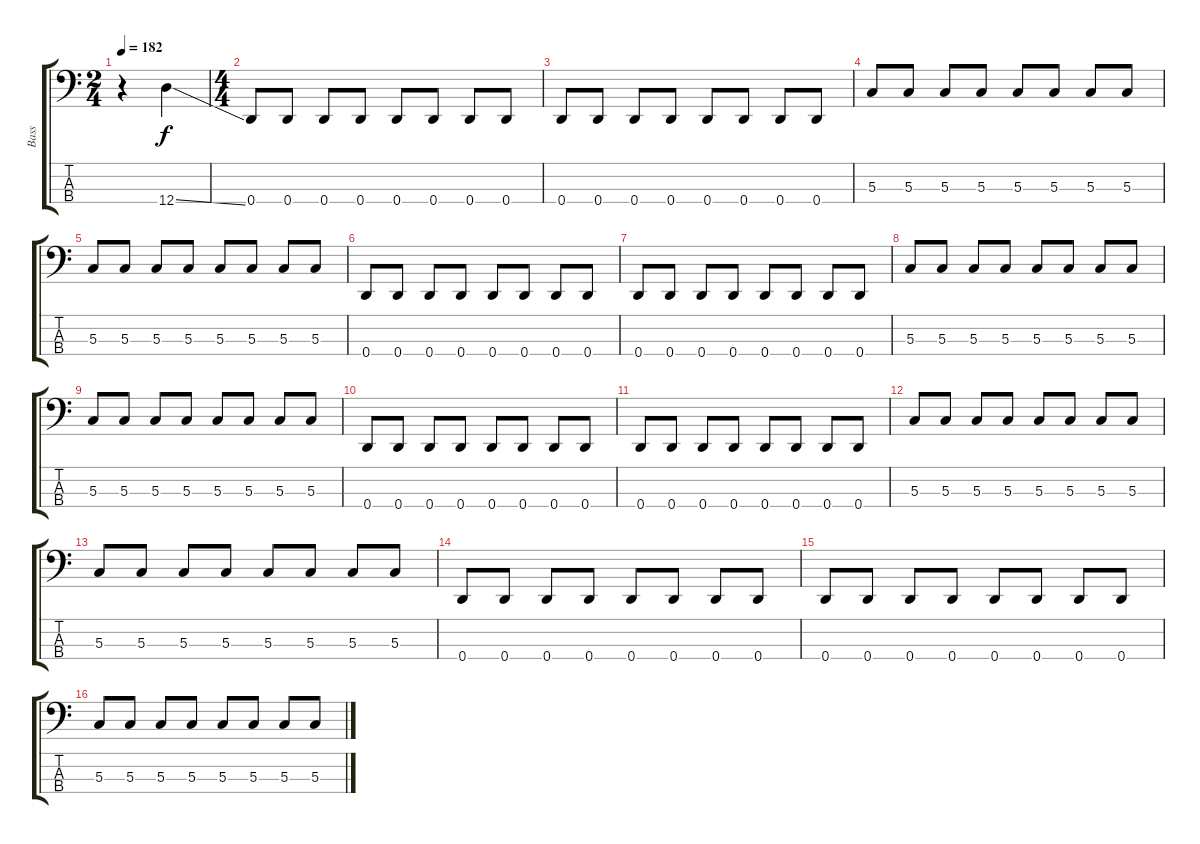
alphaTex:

\track ("Bass" "Bass") {instrument electricbasspick}
\staff {score tabs}
\tuning (F2 C2 G1 D1) {hide}
\ts (2 4)
\tempo 182
\clef f4
\ks c
r.4{dy f instrument electricbasspick} 12.4{ss}.4 |
\ts (4 4)
0.4.8 0.4.8 0.4.8 0.4.8 0.4.8 0.4.8 0.4.8 0.4.8 |
0.4.8 0.4.8 0.4.8 0.4.8 0.4.8 0.4.8 0.4.8 0.4.8 |
5.3.8 5.3.8 5.3.8 5.3.8 5.3.8 5.3.8 5.3.8 5.3.8 |
5.3.8 5.3.8 5.3.8 5.3.8 5.3.8 5.3.8 5.3.8 5.3.8 |
0.4.8 0.4.8 0.4.8 0.4.8 0.4.8 0.4.8 0.4.8 0.4.8 |
0.4.8 0.4.8 0.4.8 0.4.8 0.4.8 0.4.8 0.4.8 0.4.8 |
5.3.8 5.3.8 5.3.8 5.3.8 5.3.8 5.3.8 5.3.8 5.3.8 |
5.3.8 5.3.8 5.3.8 5.3.8 5.3.8 5.3.8 5.3.8 5.3.8 |
0.4.8 0.4.8 0.4.8 0.4.8 0.4.8 0.4.8 0.4.8 0.4.8 |
0.4.8 0.4.8 0.4.8 0.4.8 0.4.8 0.4.8 0.4.8 0.4.8 |
5.3.8 5.3.8 5.3.8 5.3.8 5.3.8 5.3.8 5.3.8 5.3.8 |
5.3.8 5.3.8 5.3.8 5.3.8 5.3.8 5.3.8 5.3.8 5.3.8 |
0.4.8 0.4.8 0.4.8 0.4.8 0.4.8 0.4.8 0.4.8 0.4.8 |
0.4.8 0.4.8 0.4.8 0.4.8 0.4.8 0.4.8 0.4.8 0.4.8 |
5.3.8 5.3.8 5.3.8 5.3.8 5.3.8 5.3.8 5.3.8 5.3.8
